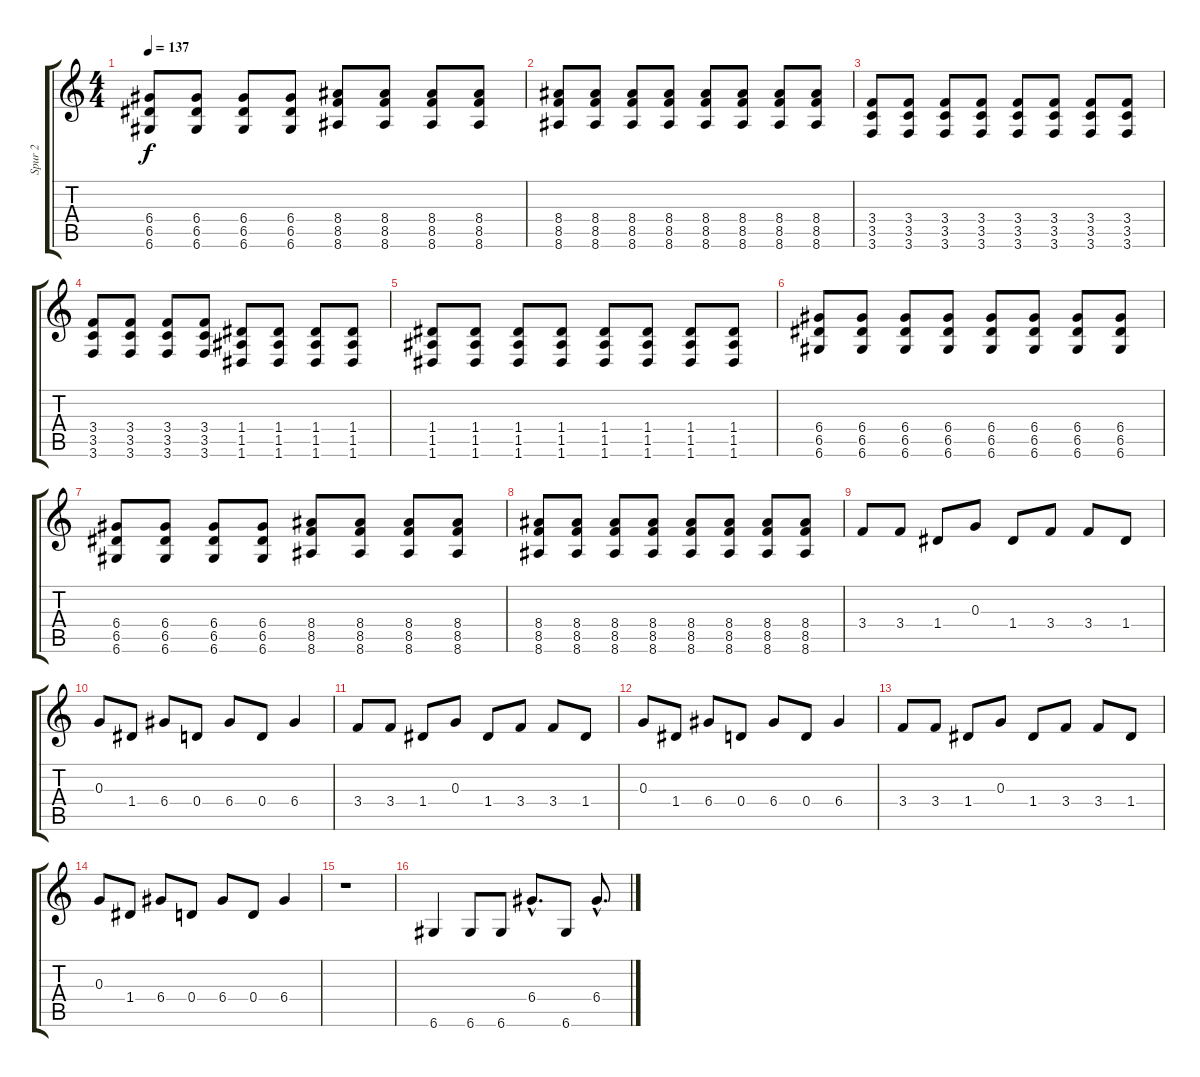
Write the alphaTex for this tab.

\track ("Spur 2" "Spur 2") {instrument electricguitarclean}
\staff {score tabs}
\tuning (E4 B3 G3 D3 A2 D2) {hide}
\ts (4 4)
\tempo 137
\clef g2
\ks c
(6.4 6.5 6.6).8{dy f} (6.4 6.5 6.6).8 (6.4 6.5 6.6).8 (6.4 6.5 6.6).8 (8.4 8.5 8.6).8 (8.4 8.5 8.6).8 (8.4 8.5 8.6).8 (8.4 8.5 8.6).8 |
(8.4 8.5 8.6).8 (8.4 8.5 8.6).8 (8.4 8.5 8.6).8 (8.4 8.5 8.6).8 (8.4 8.5 8.6).8 (8.4 8.5 8.6).8 (8.4 8.5 8.6).8 (8.4 8.5 8.6).8 |
(3.4 3.5 3.6).8 (3.4 3.5 3.6).8 (3.4 3.5 3.6).8 (3.4 3.5 3.6).8 (3.4 3.5 3.6).8 (3.4 3.5 3.6).8 (3.4 3.5 3.6).8 (3.4 3.5 3.6).8 |
(3.4 3.5 3.6).8 (3.4 3.5 3.6).8 (3.4 3.5 3.6).8 (3.4 3.5 3.6).8 (1.4 1.5 1.6).8 (1.4 1.5 1.6).8 (1.4 1.5 1.6).8 (1.4 1.5 1.6).8 |
(1.4 1.5 1.6).8 (1.4 1.5 1.6).8 (1.4 1.5 1.6).8 (1.4 1.5 1.6).8 (1.4 1.5 1.6).8 (1.4 1.5 1.6).8 (1.4 1.5 1.6).8 (1.4 1.5 1.6).8 |
(6.4 6.5 6.6).8 (6.4 6.5 6.6).8 (6.4 6.5 6.6).8 (6.4 6.5 6.6).8 (6.4 6.5 6.6).8 (6.4 6.5 6.6).8 (6.4 6.5 6.6).8 (6.4 6.5 6.6).8 |
(6.4 6.5 6.6).8 (6.4 6.5 6.6).8 (6.4 6.5 6.6).8 (6.4 6.5 6.6).8 (8.4 8.5 8.6).8 (8.4 8.5 8.6).8 (8.4 8.5 8.6).8 (8.4 8.5 8.6).8 |
(8.4 8.5 8.6).8 (8.4 8.5 8.6).8 (8.4 8.5 8.6).8 (8.4 8.5 8.6).8 (8.4 8.5 8.6).8 (8.4 8.5 8.6).8 (8.4 8.5 8.6).8 (8.4 8.5 8.6).8 |
3.4.8{instrument electricguitarclean} 3.4.8 1.4.8 0.3.8 1.4.8 3.4.8 3.4.8 1.4.8 |
0.3.8 1.4.8 6.4.8 0.4.8 6.4.8 0.4.8 6.4.4 |
3.4.8 3.4.8 1.4.8 0.3.8 1.4.8 3.4.8 3.4.8 1.4.8 |
0.3.8 1.4.8 6.4.8 0.4.8 6.4.8 0.4.8 6.4.4 |
3.4.8 3.4.8 1.4.8 0.3.8 1.4.8 3.4.8 3.4.8 1.4.8 |
0.3.8 1.4.8 6.4.8 0.4.8 6.4.8 0.4.8 6.4.4 |
r.1 |
6.6.4 6.6.8 6.6.8 6.4{hac}.8{d} 6.6.8 6.4{hac}.8{d}
